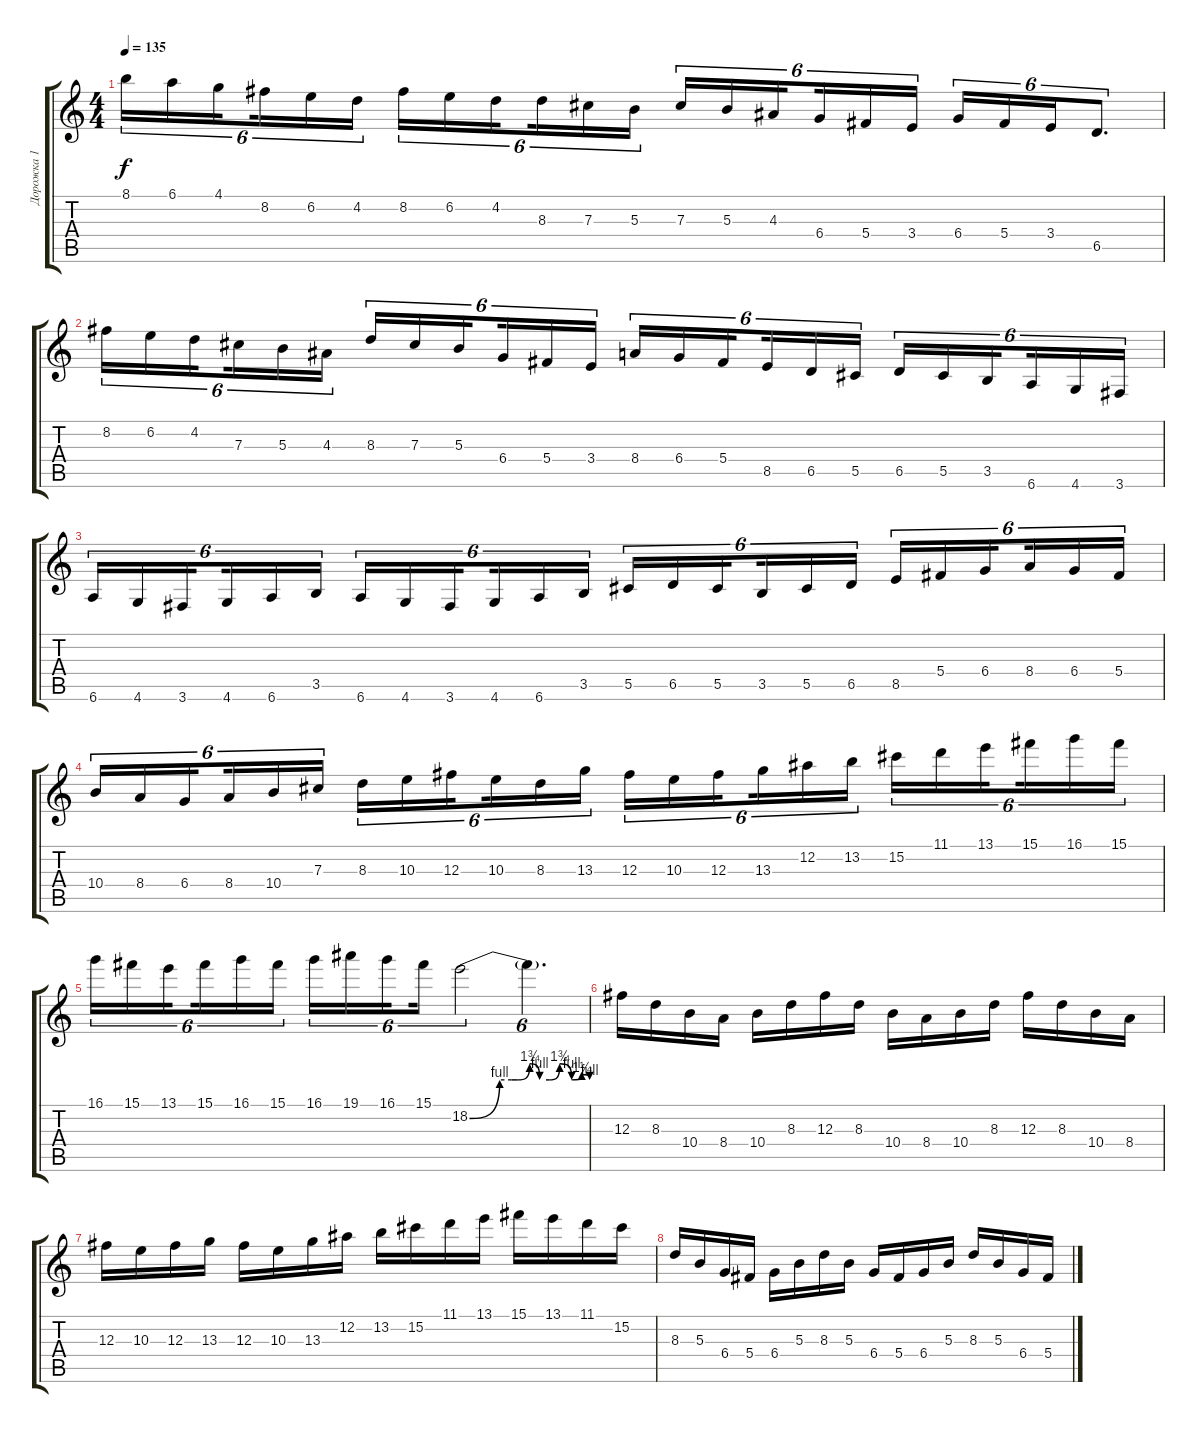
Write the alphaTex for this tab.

\track ("Дорожка 1" "Дорожка 1") {instrument distortionguitar}
\staff {score tabs}
\tuning (Eb4 Bb3 Gb3 Db3 Ab2 Eb2) {hide}
\ts (4 4)
\tempo 135
\clef g2
\ks c
8.1.16{tu (6 4) dy f} 6.1.16{tu (6 4)} 4.1.16{tu (6 4) beam splitsecondary} 8.2.16{tu (6 4)} 6.2.16{tu (6 4)} 4.2.16{tu (6 4)} 8.2.16{tu (6 4)} 6.2.16{tu (6 4)} 4.2.16{tu (6 4) beam splitsecondary} 8.3.16{tu (6 4)} 7.3.16{tu (6 4)} 5.3.16{tu (6 4)} 7.3.16{tu (6 4)} 5.3.16{tu (6 4)} 4.3.16{tu (6 4) beam splitsecondary} 6.4.16{tu (6 4)} 5.4.16{tu (6 4)} 3.4.16{tu (6 4)} 6.4.16{tu (6 4)} 5.4.16{tu (6 4)} 3.4.16{tu (6 4)} 6.5.8{d tu (6 4)} |
8.2.16{tu (6 4)} 6.2.16{tu (6 4)} 4.2.16{tu (6 4) beam splitsecondary} 7.3.16{tu (6 4)} 5.3.16{tu (6 4)} 4.3.16{tu (6 4)} 8.3.16{tu (6 4)} 7.3.16{tu (6 4)} 5.3.16{tu (6 4) beam splitsecondary} 6.4.16{tu (6 4)} 5.4.16{tu (6 4)} 3.4.16{tu (6 4)} 8.4.16{tu (6 4)} 6.4.16{tu (6 4)} 5.4.16{tu (6 4) beam splitsecondary} 8.5.16{tu (6 4)} 6.5.16{tu (6 4)} 5.5.16{tu (6 4)} 6.5.16{tu (6 4)} 5.5.16{tu (6 4)} 3.5.16{tu (6 4) beam splitsecondary} 6.6.16{tu (6 4)} 4.6.16{tu (6 4)} 3.6.16{tu (6 4)} |
6.6.16{tu (6 4)} 4.6.16{tu (6 4)} 3.6.16{tu (6 4) beam splitsecondary} 4.6.16{tu (6 4)} 6.6.16{tu (6 4)} 3.5.16{tu (6 4)} 6.6.16{tu (6 4)} 4.6.16{tu (6 4)} 3.6.16{tu (6 4) beam splitsecondary} 4.6.16{tu (6 4)} 6.6.16{tu (6 4)} 3.5.16{tu (6 4)} 5.5.16{tu (6 4)} 6.5.16{tu (6 4)} 5.5.16{tu (6 4) beam splitsecondary} 3.5.16{tu (6 4)} 5.5.16{tu (6 4)} 6.5.16{tu (6 4)} 8.5.16{tu (6 4)} 5.4.16{tu (6 4)} 6.4.16{tu (6 4) beam splitsecondary} 8.4.16{tu (6 4)} 6.4.16{tu (6 4)} 5.4.16{tu (6 4)} |
10.4.16{tu (6 4)} 8.4.16{tu (6 4)} 6.4.16{tu (6 4) beam splitsecondary} 8.4.16{tu (6 4)} 10.4.16{tu (6 4)} 7.3.16{tu (6 4)} 8.3.16{tu (6 4)} 10.3.16{tu (6 4)} 12.3.16{tu (6 4) beam splitsecondary} 10.3.16{tu (6 4)} 8.3.16{tu (6 4)} 13.3.16{tu (6 4)} 12.3.16{tu (6 4)} 10.3.16{tu (6 4)} 12.3.16{tu (6 4) beam splitsecondary} 13.3.16{tu (6 4)} 12.2.16{tu (6 4)} 13.2.16{tu (6 4)} 15.2.16{tu (6 4)} 11.1.16{tu (6 4)} 13.1.16{tu (6 4) beam splitsecondary} 15.1.16{tu (6 4)} 16.1.16{tu (6 4)} 15.1.16{tu (6 4)} |
16.1.16{tu (6 4)} 15.1.16{tu (6 4)} 13.1.16{tu (6 4) beam splitsecondary} 15.1.16{tu (6 4)} 16.1.16{tu (6 4)} 15.1.16{tu (6 4)} 16.1.16{tu (6 4)} 19.1.16{tu (6 4)} 16.1.16{tu (6 4) beam splitsecondary} 15.1.16{tu (6 4)} 18.2{be (custom 0 0 15 4 21 4 24 4 30 7 35 4 40 4 45 7 51 4 56 5 60 4)}.2{tu (6 4)} 18.2{t}.4{d tu (6 4)} |
12.3.16 8.3.16 10.4.16 8.4.16 10.4.16 8.3.16 12.3.16 8.3.16 10.4.16 8.4.16 10.4.16 8.3.16 12.3.16 8.3.16 10.4.16 8.4.16 |
12.3.16 10.3.16 12.3.16 13.3.16 12.3.16 10.3.16 13.3.16 12.2.16 13.2.16 15.2.16 11.1.16 13.1.16 15.1.16 13.1.16 11.1.16 15.2.16 |
8.3.16 5.3.16 6.4.16 5.4.16 6.4.16 5.3.16 8.3.16 5.3.16 6.4.16 5.4.16 6.4.16 5.3.16 8.3.16 5.3.16 6.4.16 5.4.16
